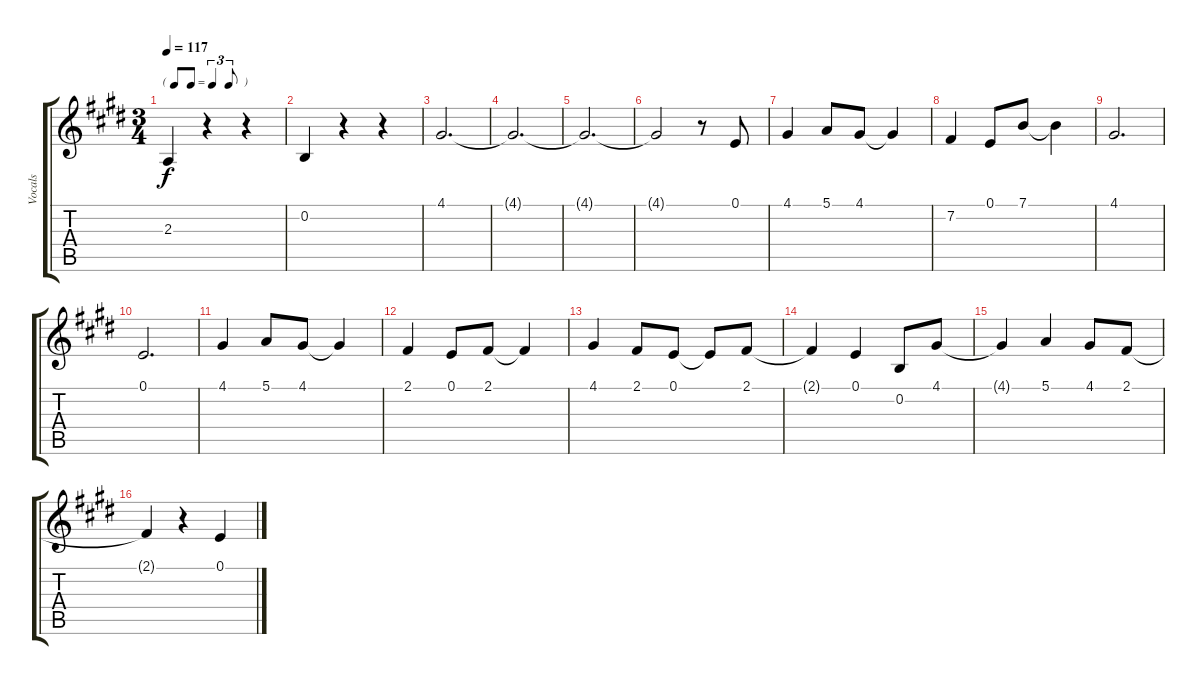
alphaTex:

\track ("Vocals" "Vocals") {instrument acousticgrandpiano}
\staff {score tabs}
\tuning (E4 B3 G3 D3 A2 E2) {hide}
\ts (3 4)
\tf triplet8th
\tempo 117
\clef g2
\ks e
2.3{t}.4{dy f} r.4 r.4 |
0.2.4 r.4 r.4 |
4.1.2{d} |
4.1{t}.2{d} |
4.1{t}.2{d} |
4.1{t}.2 r.8 0.1.8 |
4.1.4 5.1.8 4.1.8 4.1{t}.4 |
7.2.4 0.1.8 7.1.8 7.1{t}.4 |
4.1.2{d} |
0.1.2{d} |
4.1.4 5.1.8 4.1.8 4.1{t}.4 |
2.1.4 0.1.8 2.1.8 2.1{t}.4 |
4.1.4 2.1.8 0.1.8 0.1{t}.8 2.1.8 |
2.1{t}.4 0.1.4 0.2.8 4.1.8 |
4.1{t}.4 5.1.4 4.1.8 2.1.8 |
2.1{t}.4 r.4 0.1.4
